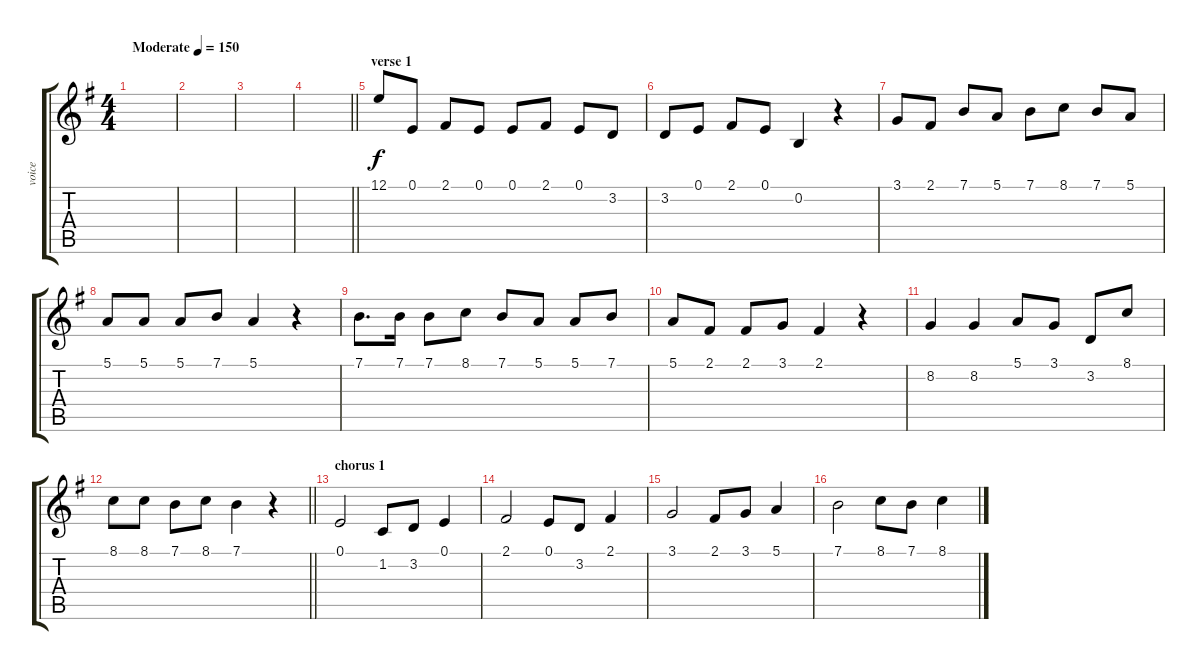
\track ("voice" "voice") {instrument lead2sawtooth}
\staff {score tabs}
\tuning (E4 B3 G3 D3 A2 E2) {hide}
\ts (4 4)
\tempo (150 "Moderate")
\clef g2
\ks eminor
|
|
|
\barLineRight lightlight
|
\section ("" "verse 1")
12.1.8 0.1.8 2.1.8 0.1.8 0.1.8 2.1.8 0.1.8 3.2.8 |
3.2.8 0.1.8 2.1.8 0.1.8 0.2.4 r.4 |
3.1.8 2.1.8 7.1.8 5.1.8 7.1.8 8.1.8 7.1.8 5.1.8 |
5.1.8 5.1.8 5.1.8 7.1.8 5.1.4 r.4 |
7.1.8{d} 7.1.16 7.1.8 8.1.8 7.1.8 5.1.8 5.1.8 7.1.8 |
5.1.8 2.1.8 2.1.8 3.1.8 2.1.4 r.4 |
8.2.4 8.2.4 5.1.8 3.1.8 3.2.8 8.1.8 |
\barLineRight lightlight
8.1.8 8.1.8 7.1.8 8.1.8 7.1.4 r.4 |
\section ("" "chorus 1")
0.1.2 1.2.8 3.2.8 0.1.4 |
2.1.2 0.1.8 3.2.8 2.1.4 |
3.1.2 2.1.8 3.1.8 5.1.4 |
7.1.2 8.1.8 7.1.8 8.1.4
